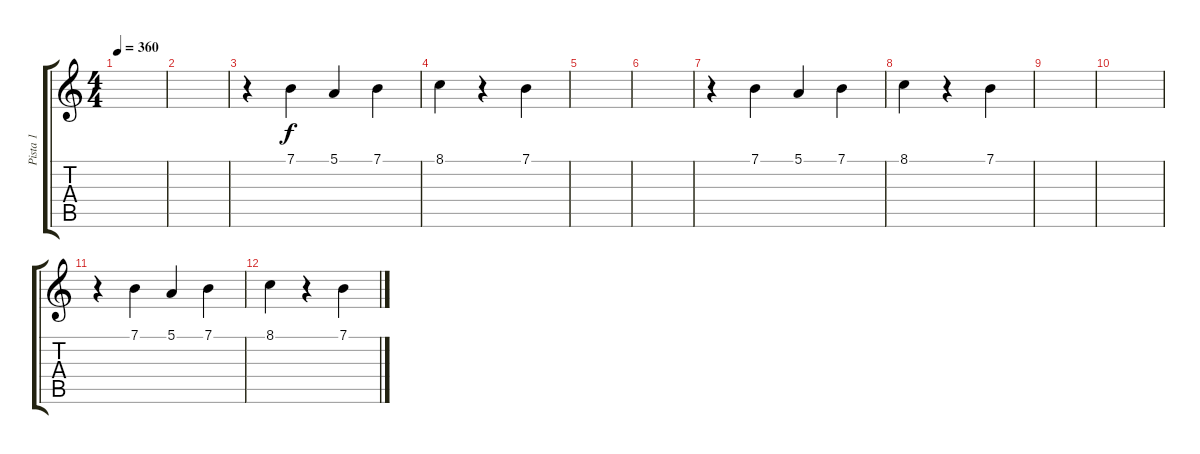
\track ("Pista 1" "Pista 1") {instrument stringensemble1}
\staff {score tabs}
\tuning (E4 B3 G3 D3 A2 E2) {hide}
\ts (4 4)
\tempo 360
\clef g2
\ks c
|
|
r.4 7.1.4 5.1.4 7.1.4 |
8.1.4 r.4 7.1.4 |
|
|
r.4 7.1.4 5.1.4 7.1.4 |
8.1.4 r.4 7.1.4 |
|
|
r.4 7.1.4 5.1.4 7.1.4 |
8.1.4 r.4 7.1.4
